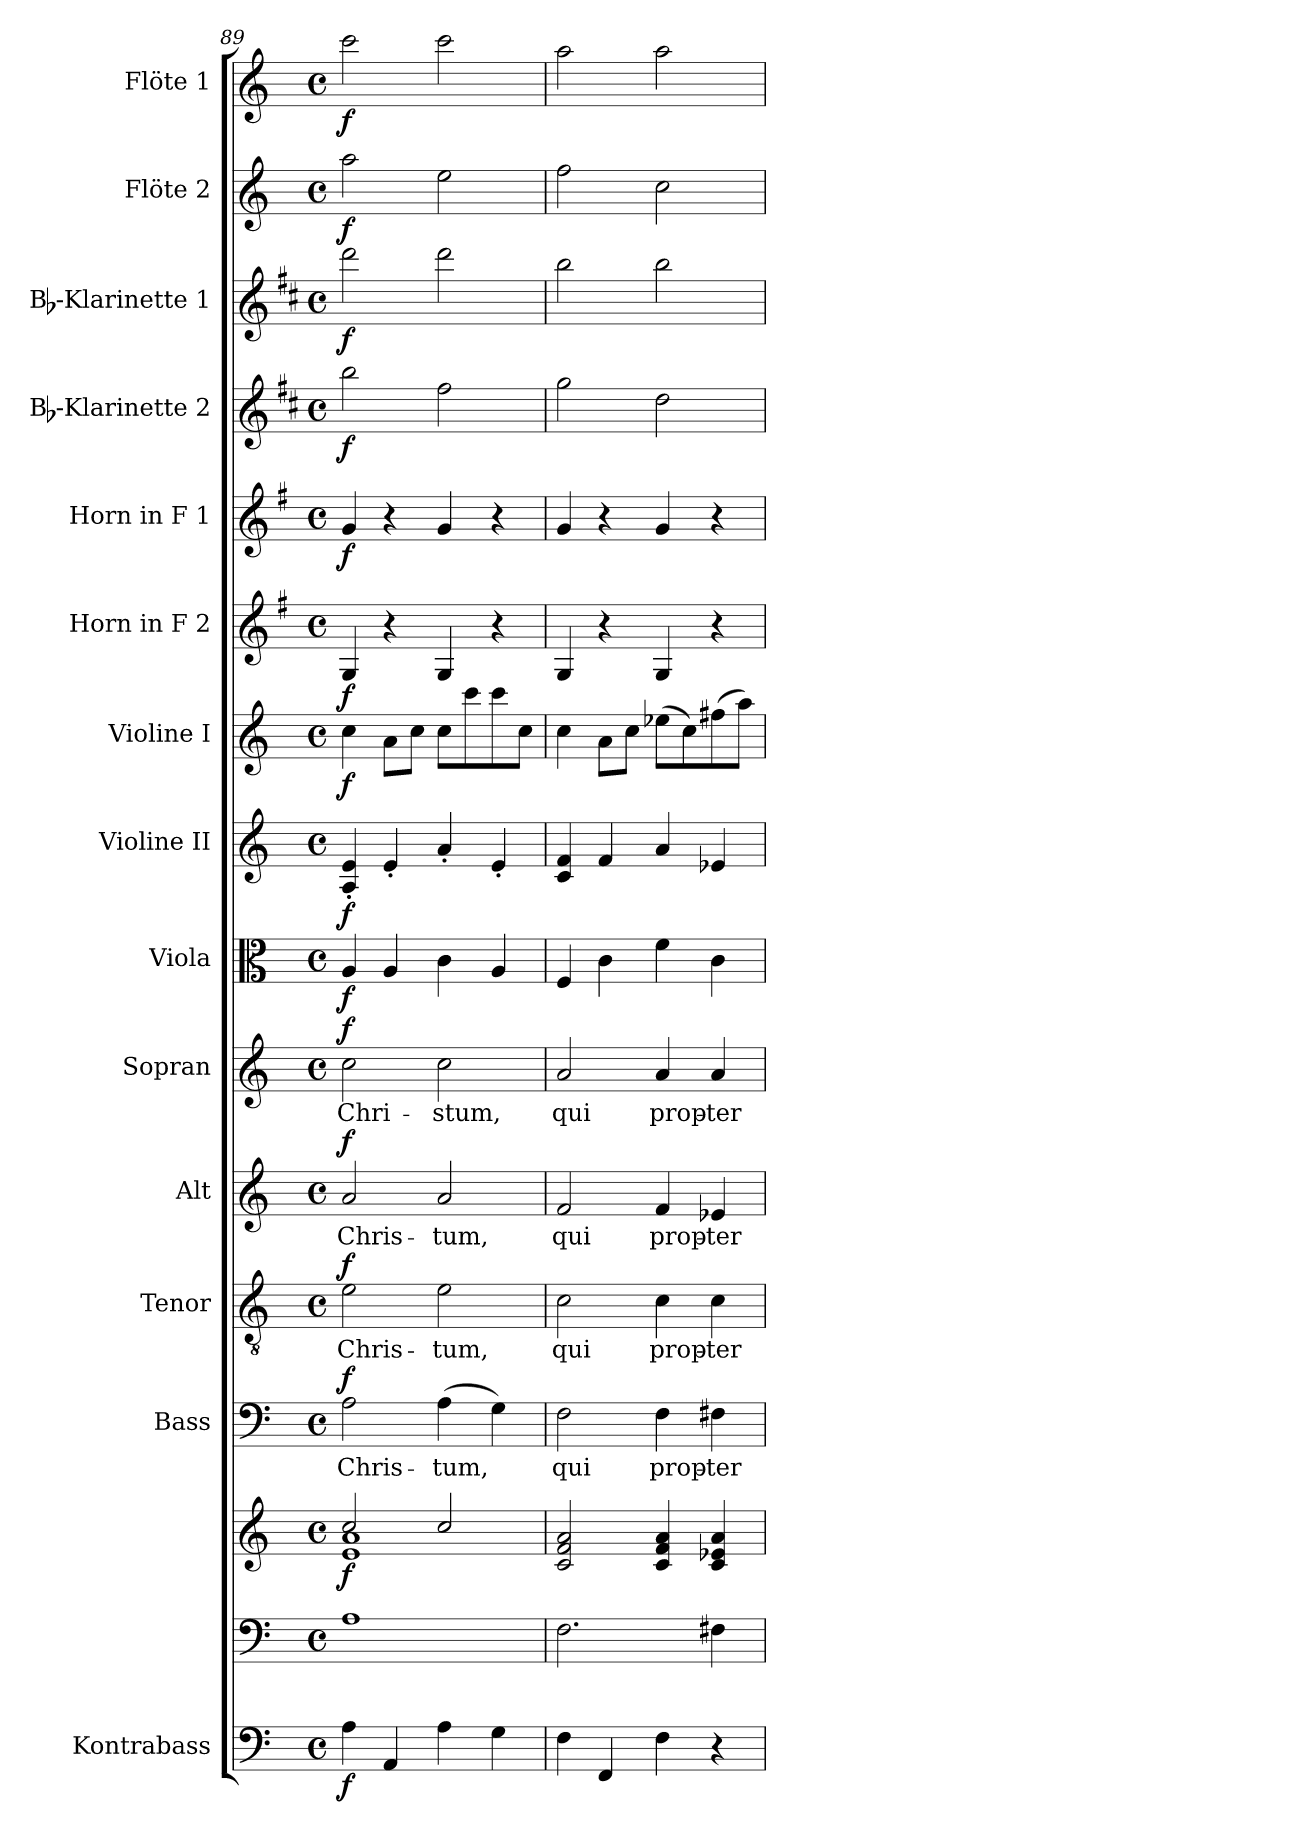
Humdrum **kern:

**kern	**dynam	**kern	**kern	**dynam	**kern	**text	**dynam	**kern	**text	**dynam	**kern	**text	**dynam	**kern	**text	**dynam	**kern	**dynam	**kern	**dynam	**kern	**dynam	**kern	**dynam	**kern	**dynam	**kern	**dynam	**kern	**dynam	**kern	**dynam	**kern	**dynam
*part15	*part15	*part14	*part14	*part14	*part13	*part13	*part13	*part12	*part12	*part12	*part11	*part11	*part11	*part10	*part10	*part10	*part9	*part9	*part8	*part8	*part7	*part7	*part6	*part6	*part5	*part5	*part4	*part4	*part3	*part3	*part2	*part2	*part1	*part1
*staff16	*staff16	*staff15	*staff14	*staff14/15	*staff13	*staff13	*staff13	*staff12	*staff12	*staff12	*staff11	*staff11	*staff11	*staff10	*staff10	*staff10	*staff9	*staff9	*staff8	*staff8	*staff7	*staff7	*staff6	*staff6	*staff5	*staff5	*staff4	*staff4	*staff3	*staff3	*staff2	*staff2	*staff1	*staff1
*I"Kontrabass	*	*	*	*	*I"Bass	*	*	*I"Tenor	*	*	*I"Alt	*	*	*I"Sopran	*	*	*I"Viola	*	*I"Violine II	*	*I"Violine I	*	*I"Horn in F 2	*	*I"Horn in F 1	*	*I"Bb-Klarinette 2	*	*I"Bb-Klarinette 1	*	*I"Flöte 2	*	*I"Flöte 1	*
*I'Kb.	*	*	*	*	*I'B.	*	*	*I'T.	*	*	*I'A.	*	*	*I'S.	*	*	*I'Vla.	*	*I'Vl. II	*	*I'Vl. I	*	*I'Horn 2	*	*I'Horn 1	*	*I'Bb Kl. 2	*	*I'Bb Kl. 1	*	*I'Fl. 2	*	*I'Fl. 1	*
*clefF4	*	*clefF4	*clefG2	*	*clefF4	*	*	*clefGv2	*	*	*clefG2	*	*	*clefG2	*	*	*clefC3	*	*clefG2	*	*clefG2	*	*clefG2	*	*clefG2	*	*clefG2	*	*clefG2	*	*clefG2	*	*clefG2	*
*ITrd7c12	*	*	*	*	*	*	*	*	*	*	*	*	*	*	*	*	*	*	*	*	*	*	*ITrd4c7	*	*ITrd4c7	*	*ITrd1c2	*	*ITrd1c2	*	*	*	*	*
*k[]	*	*k[]	*k[]	*	*k[]	*	*	*k[]	*	*	*k[]	*	*	*k[]	*	*	*k[]	*	*k[]	*	*k[]	*	*k[]	*	*k[]	*	*k[]	*	*k[]	*	*k[]	*	*k[]	*
*C:	*	*C:	*C:	*	*C:	*	*	*C:	*	*	*C:	*	*	*C:	*	*	*C:	*	*C:	*	*C:	*	*C:	*	*C:	*	*C:	*	*C:	*	*C:	*	*C:	*
*M4/4	*	*M4/4	*M4/4	*	*M4/4	*	*	*M4/4	*	*	*M4/4	*	*	*M4/4	*	*	*M4/4	*	*M4/4	*	*M4/4	*	*M4/4	*	*M4/4	*	*M4/4	*	*M4/4	*	*M4/4	*	*M4/4	*
*met(c)	*	*met(c)	*met(c)	*	*met(c)	*	*	*met(c)	*	*	*met(c)	*	*	*met(c)	*	*	*met(c)	*	*met(c)	*	*met(c)	*	*met(c)	*	*met(c)	*	*met(c)	*	*met(c)	*	*met(c)	*	*met(c)	*
=89	=89	=89	=89	=89	=89	=89	=89	=89	=89	=89	=89	=89	=89	=89	=89	=89	=89	=89	=89	=89	=89	=89	=89	=89	=89	=89	=89	=89	=89	=89	=89	=89	=89	=89
*	*	*	*^	*	*	*	*	*	*	*	*	*	*	*	*	*	*	*	*	*	*	*	*	*	*	*	*	*	*	*	*	*	*	*
!	!LO:DY:b	!	!	!	!LO:DY:b	!	!LO:LY:b	!LO:DY:a	!	!LO:LY:b	!LO:DY:a	!	!LO:LY:b	!LO:DY:a	!	!LO:LY:b	!LO:DY:a	!	!LO:DY:b	!	!LO:DY:b	!	!LO:DY:b	!	!LO:DY:b	!	!LO:DY:b	!	!LO:DY:b	!	!LO:DY:b	!	!LO:DY:b	!	!LO:DY:b
4AA\	f	1A	2cc/	1e 1a	f	2A\	Chris-	f	2e\	Chris-	f	2a/	Chris-	f	2cc\	Chri-	f	4A/	f	4A/'< 4e/'<	f	4cc\	f	4C/	f	4c/	f	2aa\	f	2ccc\	f	2aa\	f	2ccc\	f
4AAA/	.	.	.	.	.	.	.	.	.	.	.	.	.	.	.	.	.	4A/	.	4e'</	.	8a\L	.	4r	.	4r	.	.	.	.	.	.	.	.	.
.	.	.	.	.	.	.	.	.	.	.	.	.	.	.	.	.	.	.	.	.	.	8cc\J	.	.	.	.	.	.	.	.	.	.	.	.	.
!	!	!	!	!	!	!	!LO:LY:b	!	!	!LO:LY:b	!	!	!LO:LY:b	!	!	!LO:LY:b	!	!	!	!	!	!	!	!	!	!	!	!	!	!	!	!	!	!	!
4AA\	.	.	2cc/	.	.	(>4A\	-tum,	.	2e\	-tum,	.	2a/	-tum,	.	2cc\	-stum,	.	4c\	.	4a'</	.	8cc\L	.	4C/	.	4c/	.	2ee\	.	2ccc\	.	2ee\	.	2ccc\	.
.	.	.	.	.	.	.	.	.	.	.	.	.	.	.	.	.	.	.	.	.	.	8ccc\	.	.	.	.	.	.	.	.	.	.	.	.	.
4GG\	.	.	.	.	.	4G\)	.	.	.	.	.	.	.	.	.	.	.	4A/	.	4e'</	.	8ccc\	.	4r	.	4r	.	.	.	.	.	.	.	.	.
.	.	.	.	.	.	.	.	.	.	.	.	.	.	.	.	.	.	.	.	.	.	8cc\J	.	.	.	.	.	.	.	.	.	.	.	.	.
*	*	*	*v	*v	*	*	*	*	*	*	*	*	*	*	*	*	*	*	*	*	*	*	*	*	*	*	*	*	*	*	*	*	*	*	*
=90	=90	=90	=90	=90	=90	=90	=90	=90	=90	=90	=90	=90	=90	=90	=90	=90	=90	=90	=90	=90	=90	=90	=90	=90	=90	=90	=90	=90	=90	=90	=90	=90	=90	=90
!	!	!	!	!	!	!LO:LY:b	!	!	!LO:LY:b	!	!	!LO:LY:b	!	!	!LO:LY:b	!	!	!	!	!	!	!	!	!	!	!	!	!	!	!	!	!	!	!
4FF\	.	2.F\	2c/ 2f/ 2a/	.	2F\	qui	.	2c\	qui	.	2f/	qui	.	2a/	qui	.	4F/	.	4c/ 4f/	.	4cc\	.	4C/	.	4c/	.	2ff\	.	2aa\	.	2ff\	.	2aa\	.
4FFF/	.	.	.	.	.	.	.	.	.	.	.	.	.	.	.	.	4c\	.	4f/	.	8a\L	.	4r	.	4r	.	.	.	.	.	.	.	.	.
.	.	.	.	.	.	.	.	.	.	.	.	.	.	.	.	.	.	.	.	.	8cc\J	.	.	.	.	.	.	.	.	.	.	.	.	.
!	!	!	!	!	!	!LO:LY:b	!	!	!LO:LY:b	!	!	!LO:LY:b	!	!	!LO:LY:b	!	!	!	!	!	!	!	!	!	!	!	!	!	!	!	!	!	!	!
4FF\	.	.	4c/ 4f/ 4a/	.	4F\	prop-	.	4c\	prop-	.	4f/	prop-	.	4a/	prop-	.	4f\	.	4a/	.	(>8ee-X\L	.	4C/	.	4c/	.	2cc\	.	2aa\	.	2cc\	.	2aa\	.
.	.	.	.	.	.	.	.	.	.	.	.	.	.	.	.	.	.	.	.	.	8cc\)	.	.	.	.	.	.	.	.	.	.	.	.	.
!	!	!	!	!	!	!LO:LY:b	!	!	!LO:LY:b	!	!	!LO:LY:b	!	!	!LO:LY:b	!	!	!	!	!	!	!	!	!	!	!	!	!	!	!	!	!	!	!
4r	.	4F#X\	4c/ 4e-X/ 4a/	.	4F#X\	-ter	.	4c\	-ter	.	4e-X/	-ter	.	4a/	-ter	.	4c\	.	4e-X/	.	(>8ff#X\	.	4r	.	4r	.	.	.	.	.	.	.	.	.
.	.	.	.	.	.	.	.	.	.	.	.	.	.	.	.	.	.	.	.	.	8aa\J)	.	.	.	.	.	.	.	.	.	.	.	.	.
=	=	=	=	=	=	=	=	=	=	=	=	=	=	=	=	=	=	=	=	=	=	=	=	=	=	=	=	=	=	=	=	=	=	=
*-	*-	*-	*-	*-	*-	*-	*-	*-	*-	*-	*-	*-	*-	*-	*-	*-	*-	*-	*-	*-	*-	*-	*-	*-	*-	*-	*-	*-	*-	*-	*-	*-	*-	*-
